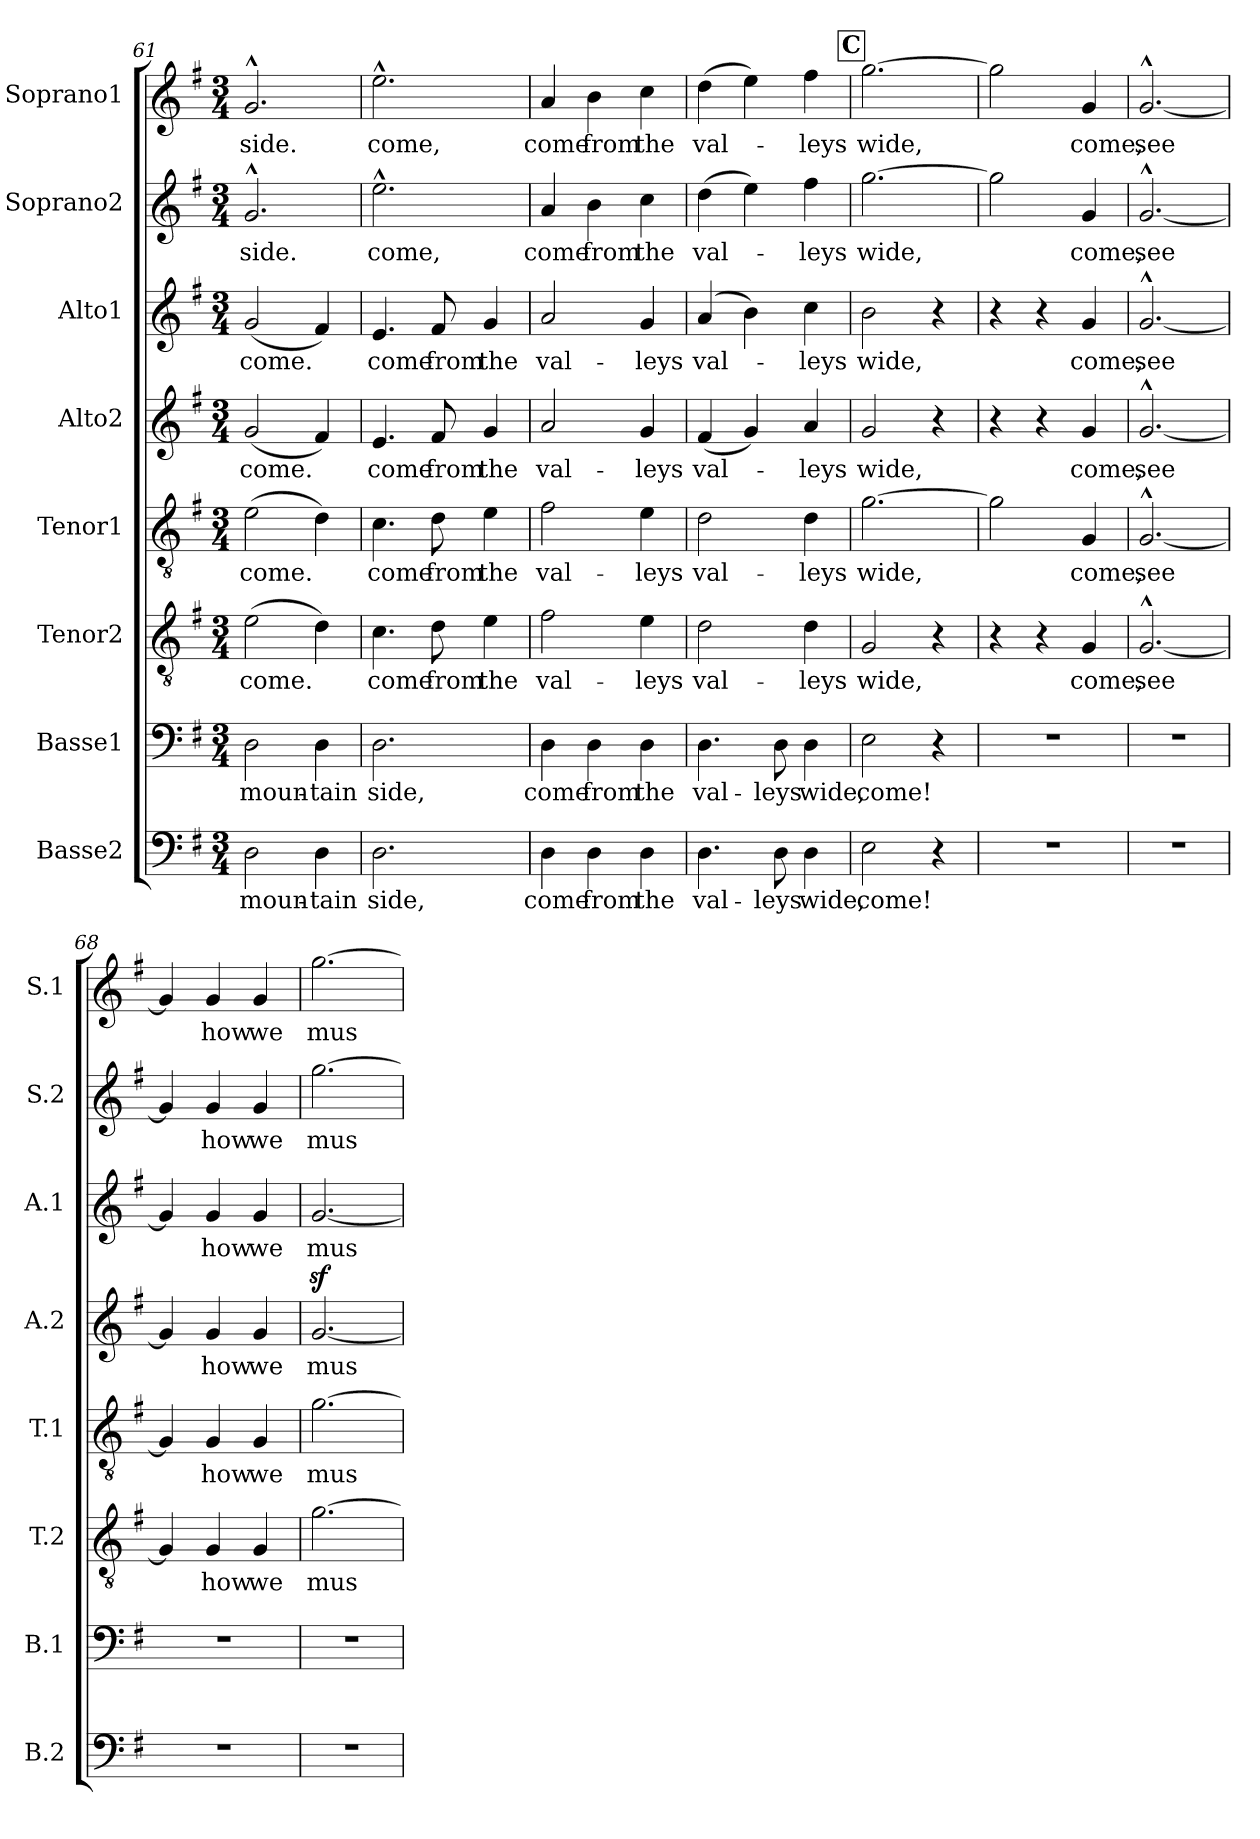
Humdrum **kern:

**kern	**text	**kern	**text	**kern	**text	**kern	**text	**kern	**text	**kern	**text	**kern	**text	**kern	**text
*part8	*part8	*part7	*part7	*part6	*part6	*part5	*part5	*part4	*part4	*part3	*part3	*part2	*part2	*part1	*part1
*staff8	*staff8	*staff7	*staff7	*staff6	*staff6	*staff5	*staff5	*staff4	*staff4	*staff3	*staff3	*staff2	*staff2	*staff1	*staff1
*I"Basse2	*	*I"Basse1	*	*I"Tenor2	*	*I"Tenor1	*	*I"Alto2	*	*I"Alto1	*	*I"Soprano2	*	*I"Soprano1	*
*I'B.2	*	*I'B.1	*	*I'T.2	*	*I'T.1	*	*I'A.2	*	*I'A.1	*	*I'S.2	*	*I'S.1	*
*clefF4	*	*clefF4	*	*clefGv2	*	*clefGv2	*	*clefG2	*	*clefG2	*	*clefG2	*	*clefG2	*
*k[f#]	*	*k[f#]	*	*k[f#]	*	*k[f#]	*	*k[f#]	*	*k[f#]	*	*k[f#]	*	*k[f#]	*
*M3/4	*	*M3/4	*	*M3/4	*	*M3/4	*	*M3/4	*	*M3/4	*	*M3/4	*	*M3/4	*
=61	=61	=61	=61	=61	=61	=61	=61	=61	=61	=61	=61	=61	=61	=61	=61
!	!LO:LY:b	!	!LO:LY:b	!	!LO:LY:b	!	!LO:LY:b	!	!LO:LY:b	!	!LO:LY:b	!	!LO:LY:b	!	!LO:LY:b
2D\	moun-	2D\	moun-	(2e\	come.	(2e\	come.	(2g/	come.	(2g/	come.	2.g^^/	side.	2.g^^/	side.
!	!LO:LY:b	!	!LO:LY:b	!	!	!	!	!	!	!	!	!	!	!	!
4D\	-tain	4D\	-tain	4d\)	.	4d\)	.	4f#/)	.	4f#/)	.	.	.	.	.
=62	=62	=62	=62	=62	=62	=62	=62	=62	=62	=62	=62	=62	=62	=62	=62
!	!LO:LY:b	!	!LO:LY:b	!	!LO:LY:b	!	!LO:LY:b	!	!LO:LY:b	!	!LO:LY:b	!	!LO:LY:b	!	!LO:LY:b
2.D\	side,	2.D\	side,	4.c\	come	4.c\	come	4.e/	come	4.e/	come	2.ee^^\	come,	2.ee^^\	come,
!	!	!	!	!	!LO:LY:b	!	!LO:LY:b	!	!LO:LY:b	!	!LO:LY:b	!	!	!	!
.	.	.	.	8d\	from	8d\	from	8f#/	from	8f#/	from	.	.	.	.
!	!	!	!	!	!LO:LY:b	!	!LO:LY:b	!	!LO:LY:b	!	!LO:LY:b	!	!	!	!
.	.	.	.	4e\	the	4e\	the	4g/	the	4g/	the	.	.	.	.
=63	=63	=63	=63	=63	=63	=63	=63	=63	=63	=63	=63	=63	=63	=63	=63
!	!LO:LY:b	!	!LO:LY:b	!	!LO:LY:b	!	!LO:LY:b	!	!LO:LY:b	!	!LO:LY:b	!	!LO:LY:b	!	!LO:LY:b
4D\	come	4D\	come	2f#\	val-	2f#\	val-	2a/	val-	2a/	val-	4a/	come	4a/	come
!	!LO:LY:b	!	!LO:LY:b	!	!	!	!	!	!	!	!	!	!LO:LY:b	!	!LO:LY:b
4D\	from	4D\	from	.	.	.	.	.	.	.	.	4b\	from	4b\	from
!	!LO:LY:b	!	!LO:LY:b	!	!LO:LY:b	!	!LO:LY:b	!	!LO:LY:b	!	!LO:LY:b	!	!LO:LY:b	!	!LO:LY:b
4D\	the	4D\	the	4e\	-leys	4e\	-leys	4g/	-leys	4g/	-leys	4cc\	the	4cc\	the
=64	=64	=64	=64	=64	=64	=64	=64	=64	=64	=64	=64	=64	=64	=64	=64
!	!LO:LY:b	!	!LO:LY:b	!	!LO:LY:b	!	!LO:LY:b	!	!LO:LY:b	!	!LO:LY:b	!	!LO:LY:b	!	!LO:LY:b
4.D\	val-	4.D\	val-	2d\	val-	2d\	val-	(4f#/	val-	(4a/	val-	(4dd\	val-	(4dd\	val-
.	.	.	.	.	.	.	.	4g/)	.	4b\)	.	4ee\)	.	4ee\)	.
!	!LO:LY:b	!	!LO:LY:b	!	!	!	!	!	!	!	!	!	!	!	!
8D\	-leys	8D\	-leys	.	.	.	.	.	.	.	.	.	.	.	.
!	!LO:LY:b	!	!LO:LY:b	!	!LO:LY:b	!	!LO:LY:b	!	!LO:LY:b	!	!LO:LY:b	!	!LO:LY:b	!	!LO:LY:b
4D\	wide,	4D\	wide,	4d\	-leys	4d\	-leys	4a/	-leys	4cc\	-leys	4ff#\	-leys	4ff#\	-leys
!!LO:REH:place=s1:a:B:fs=14:t=C
=65	=65	=65	=65	=65	=65	=65	=65	=65	=65	=65	=65	=65	=65	=65	=65
!	!LO:LY:b	!	!LO:LY:b	!	!LO:LY:b	!	!LO:LY:b	!	!LO:LY:b	!	!LO:LY:b	!	!LO:LY:b	!	!LO:LY:b
2E\	come!	2E\	come!	2G/	wide,	[2.g\	wide,	2g/	wide,	2b\	wide,	[2.gg\	wide,	[2.gg\	wide,
4r	.	4r	.	4r	.	.	.	4r	.	4r	.	.	.	.	.
=66	=66	=66	=66	=66	=66	=66	=66	=66	=66	=66	=66	=66	=66	=66	=66
2.r	.	2.r	.	4r	.	2g\]	.	4r	.	4r	.	2gg\]	.	2gg\]	.
.	.	.	.	4r	.	.	.	4r	.	4r	.	.	.	.	.
!	!	!	!	!	!LO:LY:b	!	!LO:LY:b	!	!LO:LY:b	!	!LO:LY:b	!	!LO:LY:b	!	!LO:LY:b
.	.	.	.	4G/	come,	4G/	come,	4g/	come,	4g/	come,	4g/	come,	4g/	come,
=67	=67	=67	=67	=67	=67	=67	=67	=67	=67	=67	=67	=67	=67	=67	=67
!	!	!	!	!	!LO:LY:b	!	!LO:LY:b	!	!LO:LY:b	!	!LO:LY:b	!	!LO:LY:b	!	!LO:LY:b
2.r	.	2.r	.	[2.G^^/	see	[2.G^^/	see	[2.g^^/	see	[2.g^^/	see	[2.g^^/	see	[2.g^^/	see
=68	=68	=68	=68	=68	=68	=68	=68	=68	=68	=68	=68	=68	=68	=68	=68
2.r	.	2.r	.	4G/]	.	4G/]	.	4g/]	.	4g/]	.	4g/]	.	4g/]	.
!	!	!	!	!	!LO:LY:b	!	!LO:LY:b	!	!LO:LY:b	!	!LO:LY:b	!	!LO:LY:b	!	!LO:LY:b
.	.	.	.	4G/	how	4G/	how	4g/	how	4g/	how	4g/	how	4g/	how
!	!	!	!	!	!LO:LY:b	!	!LO:LY:b	!	!LO:LY:b	!	!LO:LY:b	!	!LO:LY:b	!	!LO:LY:b
.	.	.	.	4G/	we	4G/	we	4g/	we	4g/	we	4g/	we	4g/	we
=69	=69	=69	=69	=69	=69	=69	=69	=69	=69	=69	=69	=69	=69	=69	=69
!	!	!	!	!	!LO:LY:b	!	!LO:LY:b	!	!LO:LY:b	!	!LO:LY:b	!	!LO:LY:b	!	!LO:LY:b
2.r	.	2.r	.	[2.g\	mus-	[2.g\	mus-	[2.gz>/	mus-	[2.g/	mus-	[2.gg\	mus-	[2.gg\	mus-
=	=	=	=	=	=	=	=	=	=	=	=	=	=	=	=
*-	*-	*-	*-	*-	*-	*-	*-	*-	*-	*-	*-	*-	*-	*-	*-
